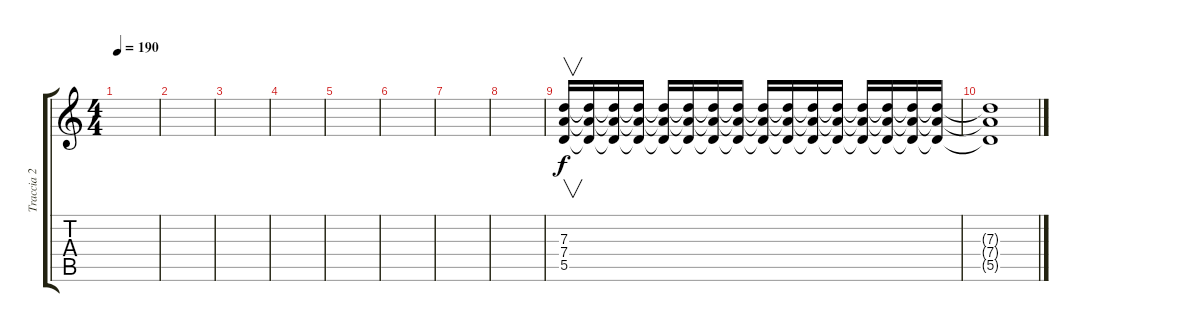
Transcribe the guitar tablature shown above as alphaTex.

\track ("Traccia 2" "Traccia 2") {instrument distortionguitar}
\staff {score tabs}
\tuning (E4 B3 G3 D3 A2 E2) {hide}
\ts (4 4)
\tempo 190
\clef g2
\ks c
|
|
|
|
|
|
|
|
(7.3 7.4 5.5).16{v volume 11} (7.3{t} 7.4{t} 5.5{t}).16 (7.3{t} 7.4{t} 5.5{t}).16 (7.3{t} 7.4{t} 5.5{t}).16 (7.3{t} 7.4{t} 5.5{t}).16{volume 12} (7.3{t} 7.4{t} 5.5{t}).16 (7.3{t} 7.4{t} 5.5{t}).16 (7.3{t} 7.4{t} 5.5{t}).16 (7.3{t} 7.4{t} 5.5{t}).16{volume 10} (7.3{t} 7.4{t} 5.5{t}).16{volume 11} (7.3{t} 7.4{t} 5.5{t}).16{volume 12} (7.3{t} 7.4{t} 5.5{t}).16{volume 13} (7.3{t} 7.4{t} 5.5{t}).16{volume 14} (7.3{t} 7.4{t} 5.5{t}).16{volume 15} (7.3{t} 7.4{t} 5.5{t}).16{volume 16} (7.3{t} 7.4{t} 5.5{t}).16 |
(7.3{t} 7.4{t} 5.5{t}).1
